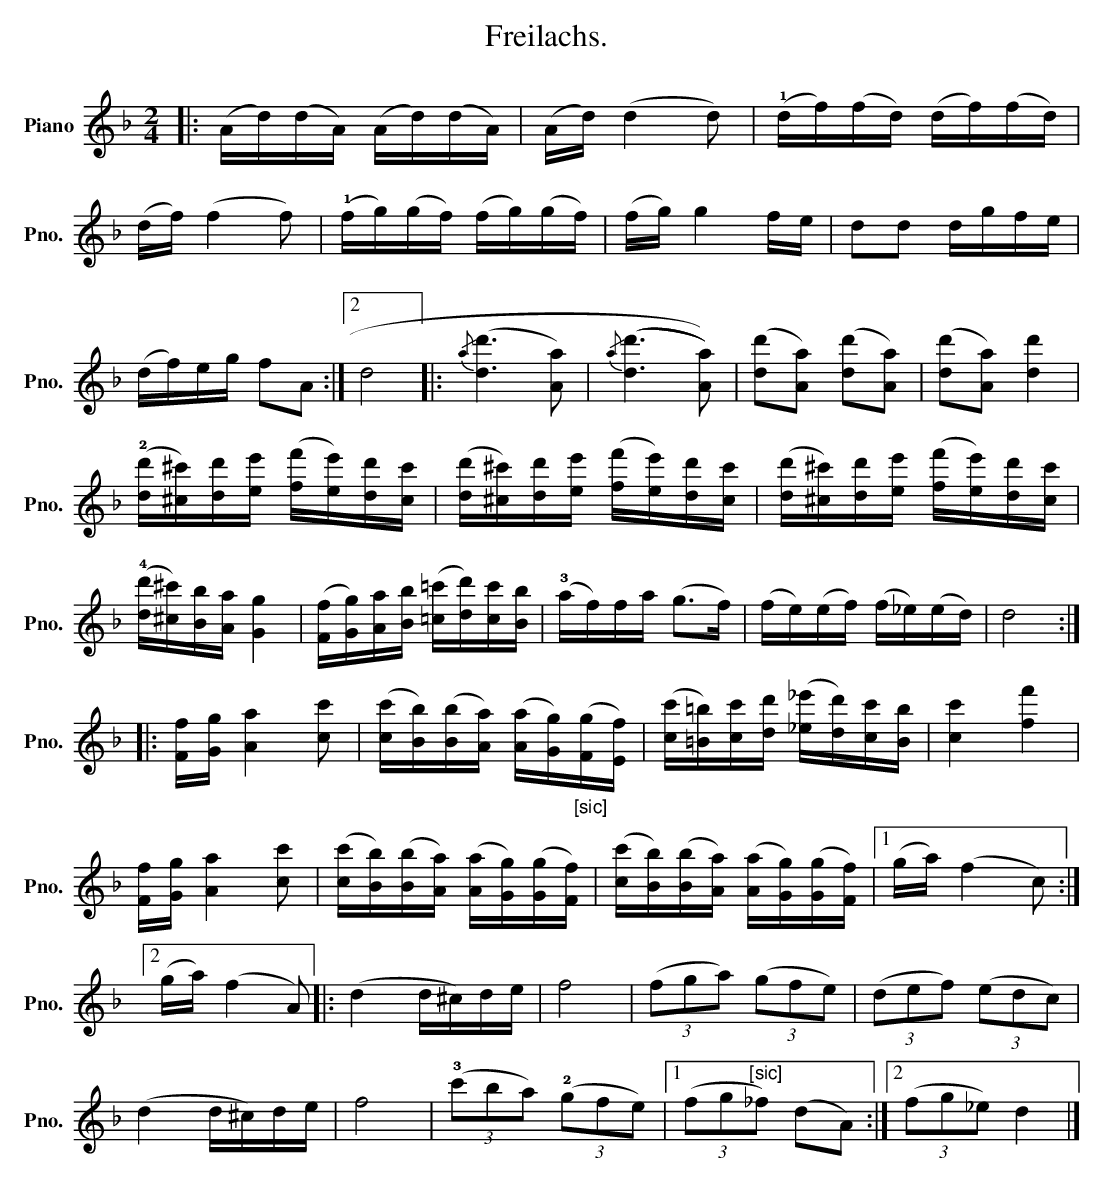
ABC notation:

X:1
T:Freilachs.
L:1/16
M:2/4
K:Dmin
V:1 treble nm="Piano" snm="Pno."
V:1
|: (Ad)(dA) (Ad)(dA) | (Ad) (d4 d2) | (!1!df)(fd) (df)(fd) |$ (df) (f4 f2) | (!1!fg)(gf) (fg)(gf) | %5
 (fg) g4 fe | d2d2 dgfe |$ (df)eg f2A2 :|2 d8 |:{/a} ([dd']6 [Aa]2) |{/a} ((([dd']6 [Aa]2))) | %11
 ([dd']2[Aa]2) ([dd']2[Aa]2) | ([dd']2[Aa]2) [dd']4 |$ %13
 (!2![dd'][^c^c'])[dd'][ee'] ([ff'][ee'])[dd'][cc'] | %14
 ([dd'][^c^c'])[dd'][ee'] ([ff'][ee'])[dd'][cc'] | %15
 ([dd'][^c^c'])[dd'][ee'] ([ff'][ee'])[dd'][cc'] |$ (!4![dd'][^c^c'])[Bb][Aa] [Gg]4 | %17
 ([Ff][Gg])[Aa][Bb] ([=c=c'][dd'])[cc'][Bb] | (!3!af)fa (g2>f2) | (fe)(ef) (f_e)(ed) | d8 ::$ %21
 [Ff][Gg] [Aa]4 [cc']2 | ([cc'][Bb])([Bb][Aa]) ([Aa][Gg])"_[sic]"([Fg][Ef]) | %23
 ([cc'][=B=b])[cc'][dd'] ([_e_e'][dd'])[cc'][Bb] | [cc']4 [ff']4 |$ [Ff][Gg] [Aa]4 [cc']2 | %26
 ([cc'][Bb])([Bb][Aa]) ([Aa][Gg])([Gg][Ff]) | ([cc'][Bb])([Bb][Aa]) ([Aa][Gg])([Gg][Ff]) |1 %28
 (ga) (f4 c2) :|2$ (ga) (f4 A2) |: (d4 d^c)de | f8 | (3(f2g2a2) (3(g2f2e2) | %33
 (3(d2e2f2) (3(e2d2c2) |$ (d4 d^c)de | f8 | (3(!3!c'2b2a2) (3(!2!g2f2e2) |1 %37
 (3(f2g2"^[sic]"_f2) (d2A2) :|2 (3(f2g2_e2) d4 |] %39
